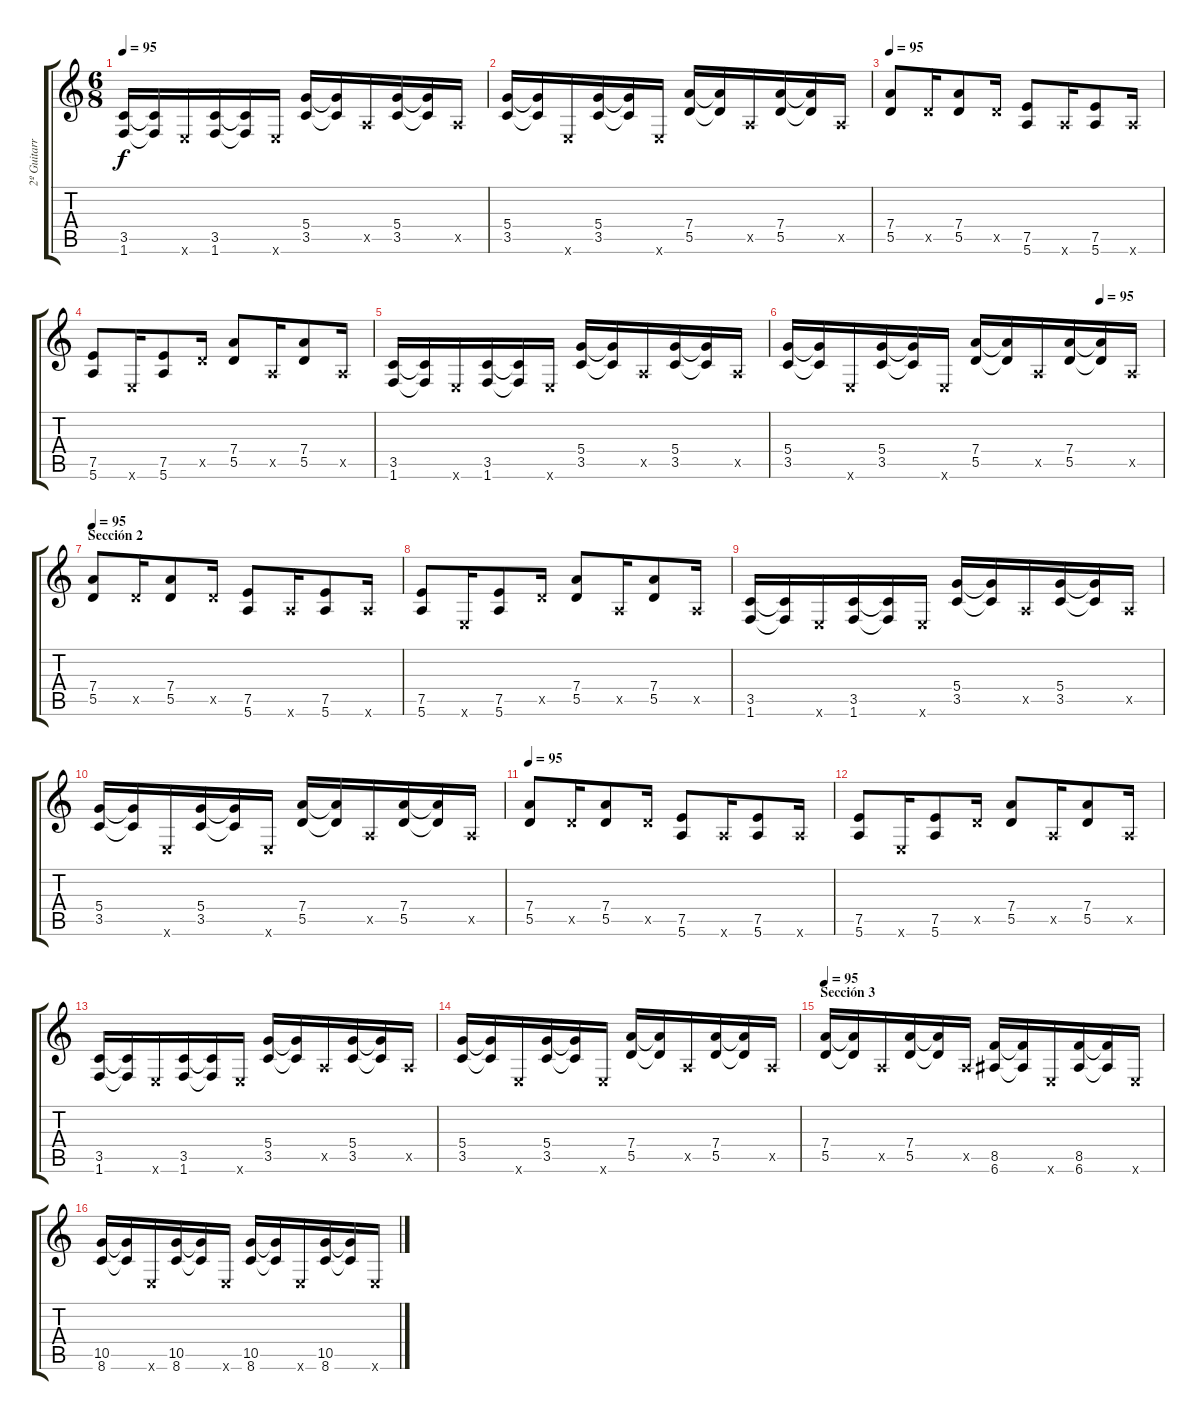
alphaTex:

\track ("2º Guitarra" "2º Guitarr") {instrument distortionguitar}
\staff {score tabs}
\tuning (E4 B3 G3 D3 A2 E2) {hide}
\ts (6 8)
\tempo 95
\clef g2
\ks c
(3.5 1.6).16{dy f} (3.5{t} 1.6{t}).16 0.6{x}.16 (3.5 1.6).16 (3.5{t} 1.6{t}).16 0.6{x}.16 (5.4 3.5).16 (5.4{t} 3.5{t}).16 0.5{x}.16 (5.4 3.5).16 (5.4{t} 3.5{t}).16 0.5{x}.16 |
(5.4 3.5).16 (5.4{t} 3.5{t}).16 0.6{x}.16 (5.4 3.5).16 (5.4{t} 3.5{t}).16 0.6{x}.16 (7.4 5.5).16 (7.4{t} 5.5{t}).16 0.5{x}.16 (7.4 5.5).16 (7.4{t} 5.5{t}).16 0.5{x}.16 |
\tempo 95
(7.4 5.5).8 5.5{x}.16 (7.4 5.5).8 5.5{x}.16 (7.5 5.6).8 5.6{x}.16 (7.5 5.6).8 5.6{x}.16 |
(7.5 5.6).8 0.6{x}.16 (7.5 5.6).8 5.5{x}.16 (7.4 5.5).8 0.5{x}.16 (7.4 5.5).8 0.5{x}.16 |
(3.5 1.6).16 (3.5{t} 1.6{t}).16 0.6{x}.16 (3.5 1.6).16 (3.5{t} 1.6{t}).16 0.6{x}.16 (5.4 3.5).16 (5.4{t} 3.5{t}).16 0.5{x}.16 (5.4 3.5).16 (5.4{t} 3.5{t}).16 0.5{x}.16 |
\tempo (95 0.8333333333333334)
(5.4 3.5).16 (5.4{t} 3.5{t}).16 0.6{x}.16 (5.4 3.5).16 (5.4{t} 3.5{t}).16 0.6{x}.16 (7.4 5.5).16 (7.4{t} 5.5{t}).16 0.5{x}.16 (7.4 5.5).16 (7.4{t} 5.5{t}).16 0.5{x}.16 |
\section ("" "Sección 2")
\tempo 95
(7.4 5.5).8{instrument distortionguitar} 5.5{x}.16 (7.4 5.5).8 5.5{x}.16 (7.5 5.6).8 5.6{x}.16 (7.5 5.6).8 5.6{x}.16 |
(7.5 5.6).8 0.6{x}.16 (7.5 5.6).8 5.5{x}.16 (7.4 5.5).8 0.5{x}.16 (7.4 5.5).8 0.5{x}.16 |
(3.5 1.6).16 (3.5{t} 1.6{t}).16 0.6{x}.16 (3.5 1.6).16 (3.5{t} 1.6{t}).16 0.6{x}.16 (5.4 3.5).16 (5.4{t} 3.5{t}).16 0.5{x}.16 (5.4 3.5).16 (5.4{t} 3.5{t}).16 0.5{x}.16 |
(5.4 3.5).16 (5.4{t} 3.5{t}).16 0.6{x}.16 (5.4 3.5).16 (5.4{t} 3.5{t}).16 0.6{x}.16 (7.4 5.5).16 (7.4{t} 5.5{t}).16 0.5{x}.16 (7.4 5.5).16 (7.4{t} 5.5{t}).16 0.5{x}.16 |
\tempo 95
(7.4 5.5).8 5.5{x}.16 (7.4 5.5).8 5.5{x}.16 (7.5 5.6).8 5.6{x}.16 (7.5 5.6).8 5.6{x}.16 |
(7.5 5.6).8 0.6{x}.16 (7.5 5.6).8 5.5{x}.16 (7.4 5.5).8 0.5{x}.16 (7.4 5.5).8 0.5{x}.16 |
(3.5 1.6).16 (3.5{t} 1.6{t}).16 0.6{x}.16 (3.5 1.6).16 (3.5{t} 1.6{t}).16 0.6{x}.16 (5.4 3.5).16 (5.4{t} 3.5{t}).16 0.5{x}.16 (5.4 3.5).16 (5.4{t} 3.5{t}).16 0.5{x}.16 |
(5.4 3.5).16 (5.4{t} 3.5{t}).16 0.6{x}.16 (5.4 3.5).16 (5.4{t} 3.5{t}).16 0.6{x}.16 (7.4 5.5).16 (7.4{t} 5.5{t}).16 0.5{x}.16 (7.4 5.5).16 (7.4{t} 5.5{t}).16 0.5{x}.16 |
\section ("" "Sección 3")
\tempo 95
(7.4 5.5).16 (7.4{t} 5.5{t}).16 0.5{x}.16 (7.4 5.5).16 (7.4{t} 5.5{t}).16 0.5{x}.16 (8.5 6.6).16 (8.5{t} 6.6{t}).16 0.6{x}.16 (8.5 6.6).16 (8.5{t} 6.6{t}).16 0.6{x}.16 |
(10.5 8.6).16 (10.5{t} 8.6{t}).16 0.6{x}.16 (10.5 8.6).16 (10.5{t} 8.6{t}).16 0.6{x}.16 (10.5 8.6).16 (10.5{t} 8.6{t}).16 0.6{x}.16 (10.5 8.6).16 (10.5{t} 8.6{t}).16 0.6{x}.16
